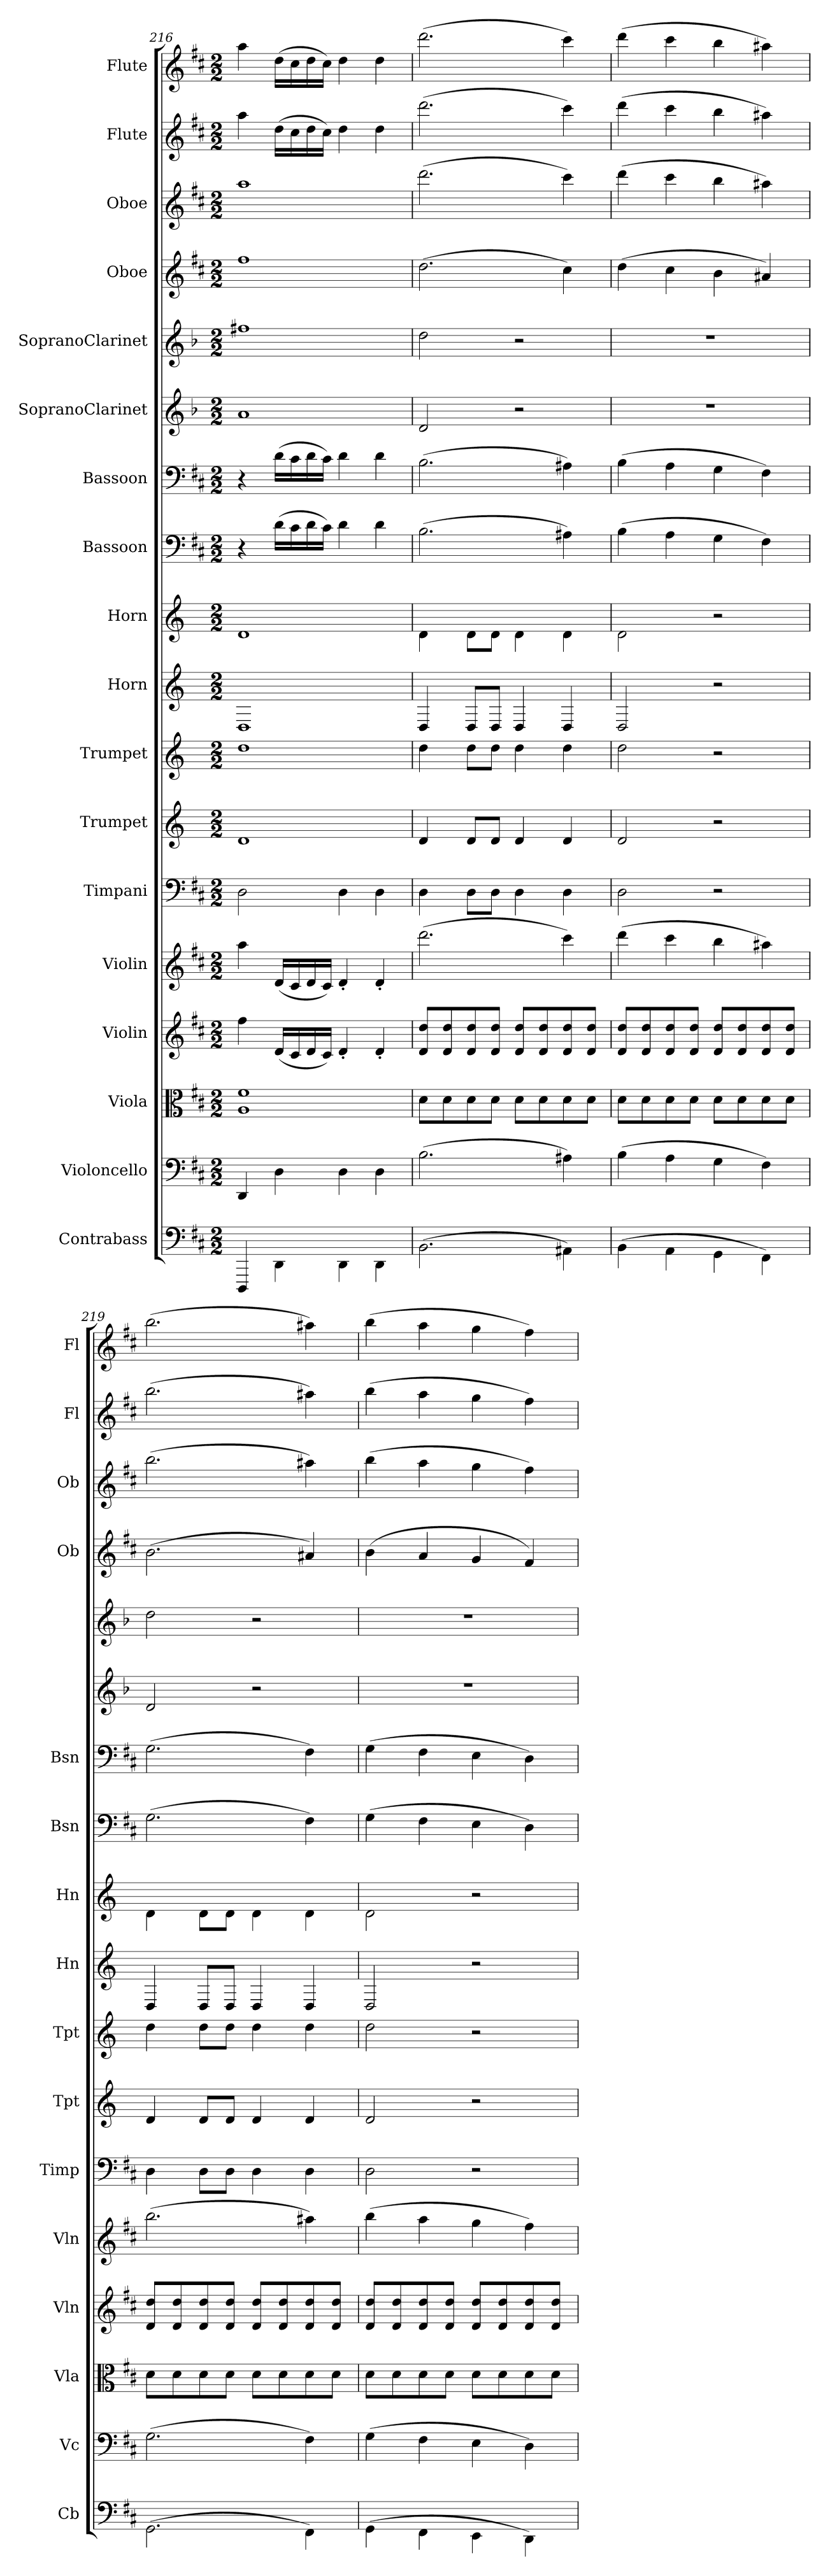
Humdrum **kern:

**kern	**kern	**kern	**kern	**kern	**kern	**kern	**kern	**kern	**kern	**kern	**kern	**kern	**kern	**kern	**kern	**kern	**kern
*part18	*part17	*part16	*part15	*part14	*part13	*part12	*part11	*part10	*part9	*part8	*part7	*part6	*part5	*part4	*part3	*part2	*part1
*staff18	*staff17	*staff16	*staff15	*staff14	*staff13	*staff12	*staff11	*staff10	*staff9	*staff8	*staff7	*staff6	*staff5	*staff4	*staff3	*staff2	*staff1
*I"Contrabass	*I"Violoncello	*I"Viola	*I"Violin	*I"Violin	*I"Timpani	*I"Trumpet	*I"Trumpet	*I"Horn	*I"Horn	*I"Bassoon	*I"Bassoon	*I"SopranoClarinet	*I"SopranoClarinet	*I"Oboe	*I"Oboe	*I"Flute	*I"Flute
*I'Cb	*I'Vc	*I'Vla	*I'Vln	*I'Vln	*I'Timp	*I'Tpt	*I'Tpt	*I'Hn	*I'Hn	*I'Bsn	*I'Bsn	*	*	*I'Ob	*I'Ob	*I'Fl	*I'Fl
*clefF4	*clefF4	*clefC3	*clefG2	*clefG2	*clefF4	*clefG2	*clefG2	*clefG2	*clefG2	*clefF4	*clefF4	*clefG2	*clefG2	*clefG2	*clefG2	*clefG2	*clefG2
*k[f#c#]	*k[f#c#]	*k[f#c#]	*k[f#c#]	*k[f#c#]	*k[f#c#]	*k[]	*k[]	*k[]	*k[]	*k[f#c#]	*k[f#c#]	*k[b-]	*k[b-]	*k[f#c#]	*k[f#c#]	*k[f#c#]	*k[f#c#]
*M2/2	*M2/2	*M2/2	*M2/2	*M2/2	*M2/2	*M2/2	*M2/2	*M2/2	*M2/2	*M2/2	*M2/2	*M2/2	*M2/2	*M2/2	*M2/2	*M2/2	*M2/2
=216	=216	=216	=216	=216	=216	=216	=216	=216	=216	=216	=216	=216	=216	=216	=216	=216	=216
4DDD/	4DD/	1A\ 1f#\	4ff#\	4aa\	2D\	1d/	1dd\	1D/	1d\	4r	4r	1a\	1ff#X\	1ff#\	1aa\	4aa\	4aa\
4DD\	4D\	.	(16d/LL	(16d/LL	.	.	.	.	.	(16d\LL	(16d\LL	.	.	.	.	(16dd\LL	(16dd\LL
.	.	.	16c#/	16c#/	.	.	.	.	.	16c#\	16c#\	.	.	.	.	16cc#\	16cc#\
.	.	.	16d/	16d/	.	.	.	.	.	16d\	16d\	.	.	.	.	16dd\	16dd\
.	.	.	16c#/JJ)	16c#/JJ)	.	.	.	.	.	16c#\JJ)	16c#\JJ)	.	.	.	.	16cc#\JJ)	16cc#\JJ)
4DD\	4D\	.	4d'/	4d'/	4D\	.	.	.	.	4d\	4d\	.	.	.	.	4dd\	4dd\
4DD\	4D\	.	4d'/	4d'/	4D\	.	.	.	.	4d\	4d\	.	.	.	.	4dd\	4dd\
=217	=217	=217	=217	=217	=217	=217	=217	=217	=217	=217	=217	=217	=217	=217	=217	=217	=217
(2.BB\	(2.B\	8d\L	8d/ 8dd/L	(2.ddd\	4D\	4d/	4dd\	4D/	4d\	(2.B\	(2.B\	2d/	2dd\	(2.dd\	(2.ddd\	(2.ddd\	(2.ddd\
.	.	8d\	8d/ 8dd/	.	.	.	.	.	.	.	.	.	.	.	.	.	.
.	.	8d\	8d/ 8dd/	.	8D\L	8d/L	8dd\L	8D/L	8d\L	.	.	.	.	.	.	.	.
.	.	8d\J	8d/ 8dd/J	.	8D\J	8d/J	8dd\J	8D/J	8d\J	.	.	.	.	.	.	.	.
.	.	8d\L	8d/ 8dd/L	.	4D\	4d/	4dd\	4D/	4d\	.	.	2r	2r	.	.	.	.
.	.	8d\	8d/ 8dd/	.	.	.	.	.	.	.	.	.	.	.	.	.	.
4AA#X\)	4A#X\)	8d\	8d/ 8dd/	4ccc#\)	4D\	4d/	4dd\	4D/	4d\	4A#X\)	4A#X\)	.	.	4cc#\)	4ccc#\)	4ccc#\)	4ccc#\)
.	.	8d\J	8d/ 8dd/J	.	.	.	.	.	.	.	.	.	.	.	.	.	.
=218	=218	=218	=218	=218	=218	=218	=218	=218	=218	=218	=218	=218	=218	=218	=218	=218	=218
(4BB\	(4B\	8d\L	8d/ 8dd/L	(4ddd\	2D\	2d/	2dd\	2D/	2d\	(4B\	(4B\	1r	1r	(4dd\	(4ddd\	(4ddd\	(4ddd\
.	.	8d\	8d/ 8dd/	.	.	.	.	.	.	.	.	.	.	.	.	.	.
4AA\	4A\	8d\	8d/ 8dd/	4ccc#\	.	.	.	.	.	4A\	4A\	.	.	4cc#\	4ccc#\	4ccc#\	4ccc#\
.	.	8d\J	8d/ 8dd/J	.	.	.	.	.	.	.	.	.	.	.	.	.	.
4GG\	4G\	8d\L	8d/ 8dd/L	4bb\	2r	2r	2r	2r	2r	4G\	4G\	.	.	4b\	4bb\	4bb\	4bb\
.	.	8d\	8d/ 8dd/	.	.	.	.	.	.	.	.	.	.	.	.	.	.
4FF#\)	4F#\)	8d\	8d/ 8dd/	4aa#X\)	.	.	.	.	.	4F#\)	4F#\)	.	.	4a#X/)	4aa#X\)	4aa#X\)	4aa#X\)
.	.	8d\J	8d/ 8dd/J	.	.	.	.	.	.	.	.	.	.	.	.	.	.
=219	=219	=219	=219	=219	=219	=219	=219	=219	=219	=219	=219	=219	=219	=219	=219	=219	=219
(2.GG\	(2.G\	8d\L	8d/ 8dd/L	(2.bb\	4D\	4d/	4dd\	4D/	4d\	(2.G\	(2.G\	2d/	2dd\	(2.b\	(2.bb\	(2.bb\	(2.bb\
.	.	8d\	8d/ 8dd/	.	.	.	.	.	.	.	.	.	.	.	.	.	.
.	.	8d\	8d/ 8dd/	.	8D\L	8d/L	8dd\L	8D/L	8d\L	.	.	.	.	.	.	.	.
.	.	8d\J	8d/ 8dd/J	.	8D\J	8d/J	8dd\J	8D/J	8d\J	.	.	.	.	.	.	.	.
.	.	8d\L	8d/ 8dd/L	.	4D\	4d/	4dd\	4D/	4d\	.	.	2r	2r	.	.	.	.
.	.	8d\	8d/ 8dd/	.	.	.	.	.	.	.	.	.	.	.	.	.	.
4FF#\)	4F#\)	8d\	8d/ 8dd/	4aa#X\)	4D\	4d/	4dd\	4D/	4d\	4F#\)	4F#\)	.	.	4a#X/)	4aa#X\)	4aa#X\)	4aa#X\)
.	.	8d\J	8d/ 8dd/J	.	.	.	.	.	.	.	.	.	.	.	.	.	.
=220	=220	=220	=220	=220	=220	=220	=220	=220	=220	=220	=220	=220	=220	=220	=220	=220	=220
(4GG\	(4G\	8d\L	8d/ 8dd/L	(4bb\	2D\	2d/	2dd\	2D/	2d\	(4G\	(4G\	1r	1r	(4b\	(4bb\	(4bb\	(4bb\
.	.	8d\	8d/ 8dd/	.	.	.	.	.	.	.	.	.	.	.	.	.	.
4FF#\	4F#\	8d\	8d/ 8dd/	4aa\	.	.	.	.	.	4F#\	4F#\	.	.	4a/	4aa\	4aa\	4aa\
.	.	8d\J	8d/ 8dd/J	.	.	.	.	.	.	.	.	.	.	.	.	.	.
4EE\	4E\	8d\L	8d/ 8dd/L	4gg\	2r	2r	2r	2r	2r	4E\	4E\	.	.	4g/	4gg\	4gg\	4gg\
.	.	8d\	8d/ 8dd/	.	.	.	.	.	.	.	.	.	.	.	.	.	.
4DD\)	4D\)	8d\	8d/ 8dd/	4ff#\)	.	.	.	.	.	4D\)	4D\)	.	.	4f#/)	4ff#\)	4ff#\)	4ff#\)
.	.	8d\J	8d/ 8dd/J	.	.	.	.	.	.	.	.	.	.	.	.	.	.
=	=	=	=	=	=	=	=	=	=	=	=	=	=	=	=	=	=
*-	*-	*-	*-	*-	*-	*-	*-	*-	*-	*-	*-	*-	*-	*-	*-	*-	*-
